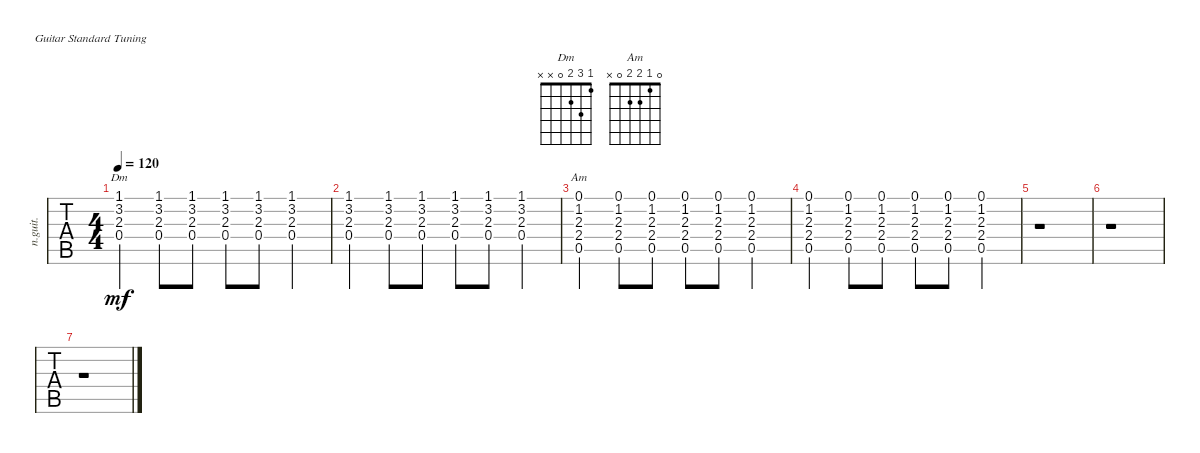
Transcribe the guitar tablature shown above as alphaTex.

\defaultSystemsLayout 4
\bracketExtendMode nobrackets
\track ("Guitar L5" "n.guit.") {instrument acousticguitarnylon}
\staff {tabs}
\tuning (E4 B3 G3 D3 A2 E2)
\chord ("Dm" 1 3 2 0 x x)
\chord ("Am" 0 1 2 2 0 x)
\ts (4 4)
\tempo 120
\clef g2
\ks f
(0.4{acc forcenatural} 2.3{acc forcenatural} 3.2{acc forcenatural} 1.1{acc forcenatural}).4{ch "Dm" dy mf beam Up} (0.4{acc forcenatural} 1.1{acc forcenatural} 3.2{acc forcenatural} 2.3{acc forcenatural}).8{beam Up} (0.4{acc forcenatural} 1.1{acc forcenatural} 3.2{acc forcenatural} 2.3{acc forcenatural}).8{beam Up} (0.4{acc forcenatural} 1.1{acc forcenatural} 3.2{acc forcenatural} 2.3{acc forcenatural}).8{beam Up} (0.4{acc forcenatural} 1.1{acc forcenatural} 3.2{acc forcenatural} 2.3{acc forcenatural}).8{beam Up} (0.4{acc forcenatural} 1.1{acc forcenatural} 3.2{acc forcenatural} 2.3{acc forcenatural}).4{beam Up} |
(0.4{acc forcenatural} 2.3{acc forcenatural} 3.2{acc forcenatural} 1.1{acc forcenatural}).4{beam Up} (0.4{acc forcenatural} 1.1{acc forcenatural} 3.2{acc forcenatural} 2.3{acc forcenatural}).8{beam Up} (0.4{acc forcenatural} 1.1{acc forcenatural} 3.2{acc forcenatural} 2.3{acc forcenatural}).8{beam Up} (0.4{acc forcenatural} 1.1{acc forcenatural} 3.2{acc forcenatural} 2.3{acc forcenatural}).8{beam Up} (0.4{acc forcenatural} 1.1{acc forcenatural} 3.2{acc forcenatural} 2.3{acc forcenatural}).8{beam Up} (0.4{acc forcenatural} 1.1{acc forcenatural} 3.2{acc forcenatural} 2.3{acc forcenatural}).4{beam Up} |
(2.4{acc forcenatural} 0.1{acc forcenatural} 1.2{acc forcenatural} 2.3{acc forcenatural} 0.5{acc forcenatural}).4{ch "Am" beam Up} (2.4{acc forcenatural} 0.1{acc forcenatural} 1.2{acc forcenatural} 2.3{acc forcenatural} 0.5{acc forcenatural}).8{beam Up} (2.4{acc forcenatural} 0.1{acc forcenatural} 1.2{acc forcenatural} 2.3{acc forcenatural} 0.5{acc forcenatural}).8{beam Up} (2.4{acc forcenatural} 0.1{acc forcenatural} 1.2{acc forcenatural} 2.3{acc forcenatural} 0.5{acc forcenatural}).8{beam Up} (2.4{acc forcenatural} 0.1{acc forcenatural} 1.2{acc forcenatural} 2.3{acc forcenatural} 0.5{acc forcenatural}).8{beam Up} (2.4{acc forcenatural} 2.3{acc forcenatural} 1.2{acc forcenatural} 0.1{acc forcenatural} 0.5{acc forcenatural}).4{beam Up} |
(2.4{acc forcenatural} 0.1{acc forcenatural} 1.2{acc forcenatural} 2.3{acc forcenatural} 0.5{acc forcenatural}).4{beam Up} (2.4{acc forcenatural} 0.1{acc forcenatural} 1.2{acc forcenatural} 2.3{acc forcenatural} 0.5{acc forcenatural}).8{beam Up} (2.4{acc forcenatural} 0.1{acc forcenatural} 1.2{acc forcenatural} 2.3{acc forcenatural} 0.5{acc forcenatural}).8{beam Up} (2.4{acc forcenatural} 0.1{acc forcenatural} 1.2{acc forcenatural} 2.3{acc forcenatural} 0.5{acc forcenatural}).8{beam Up} (2.4{acc forcenatural} 0.1{acc forcenatural} 1.2{acc forcenatural} 2.3{acc forcenatural} 0.5{acc forcenatural}).8{beam Up} (2.4{acc forcenatural} 2.3{acc forcenatural} 1.2{acc forcenatural} 0.1{acc forcenatural} 0.5{acc forcenatural}).4{beam Up} |
r.1 |
r.1 |
r.1
